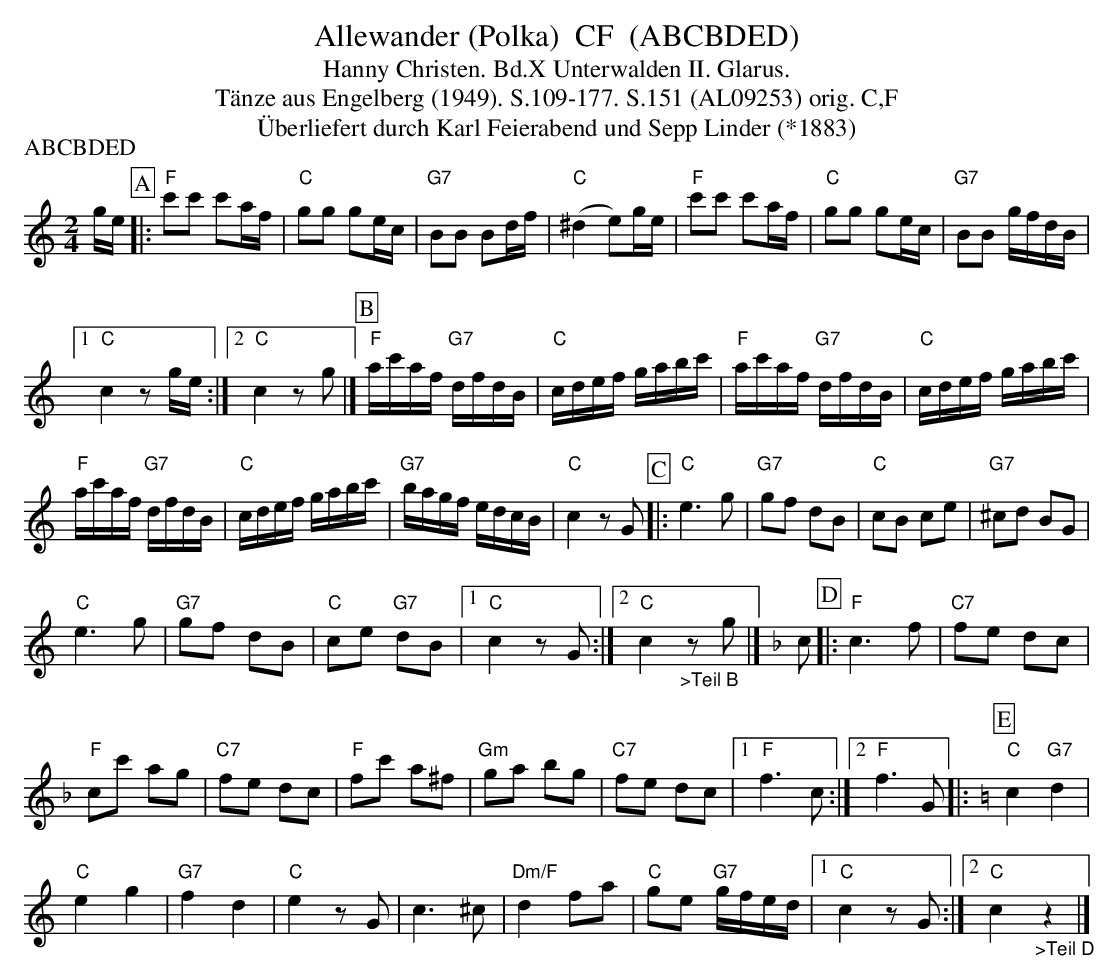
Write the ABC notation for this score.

X:1
T:Allewander (Polka)  CF  (ABCBDED)
T:Hanny Christen. Bd.X Unterwalden II. Glarus.
T: T\"anze aus Engelberg (1949). S.109-177. S.151 (AL09253) orig. C,F
T: \"Uberliefert durch Karl Feierabend und Sepp Linder (*1883)
P:ABCBDED
M:2/4
L:1/16
K:C %%MIDI gchordon
ge [P:A] |: "F"c'2c'2 c'2af | "C"g2g2 g2ec | "G7"B2B2 B2df | ("C"^d4e2)ge | "F"c'2c'2 c'2af | "C"g2g2 g2ec | "G7"B2B2 gfdB |1
"C"c4z2ge :|2 "C"c4z2g2 |][P:B]  "F"ac'af "G7"dfdB | "C"cdef gabc' | "F"ac'af "G7"dfdB | "C"cdef gabc' |
"F"ac'af "G7"dfdB | "C"cdef gabc' | "G7"bagf edcB | "C"c4z2G2 [L:1/8] [P:C] |: "C"e3g | "G7"gf dB | "C"cB ce | "G7"^cd BG |
"C"e3g | "G7"gf dB | "C"ce "G7"dB |1 "C"c2zG :|2 "C"c2"_>Teil B"zg |] [K:F] c [P:D] |: "F"c3f | "C7"fe dc |
"F"cc' ag | "C7"fe dc | "F"fc' a^f | "Gm"ga bg | "C7"fe dc |1 "F"f3c :|2 "F"f3G |: [K:C] [P:E] "C"c2"G7"d2 |
"C"e2g2 | "G7"f2d2 | "C"e2zG  | c3^c | "Dm/F"d2 fa | "C"ge "G7"g/f/e/d/ |1 "C"c2zG :|2 "C"c2"_>Teil D"z2 |]
